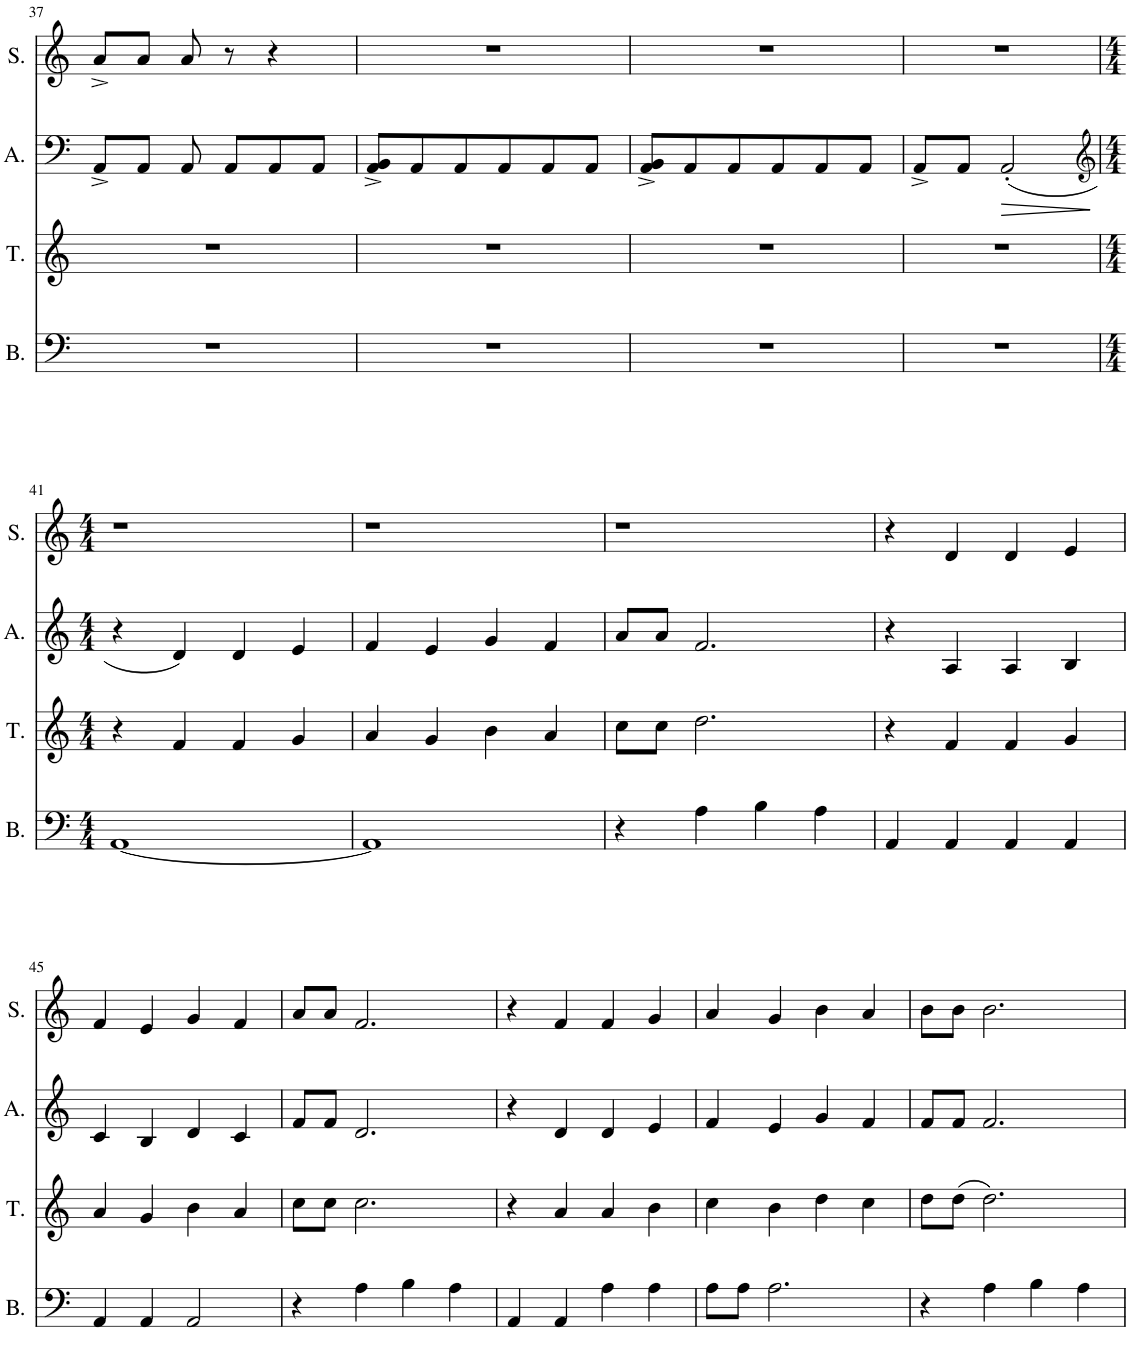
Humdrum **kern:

**kern	**kern	**kern	**dynam	**kern
*part4	*part3	*part2	*part2	*part1
*staff4	*staff3	*staff2	*staff2	*staff1
*I"Basse	*I"Ténor	*I"Alto	*	*I"Soprano
*I'B.	*I'T.	*I'A.	*	*I'S.
!!LO:PB:g=z
*clefF4	*clefG2	*clefF4	*	*clefG2
*k[]	*k[]	*k[]	*	*k[]
*M3/4	*M3/4	*M3/4	*	*M3/4
=37	=37	=37	=37	=37
2.r	2.r	8AA^/L	.	8a^/L
.	.	8AA/J	.	8a/J
.	.	8AA/	.	8a/
.	.	8AA/L	.	8r
.	.	8AA/	.	4r
.	.	8AA/J	.	.
=38	=38	=38	=38	=38
2.r	2.r	8AA/^ 8BB/^L	.	2.r
.	.	8AA/	.	.
.	.	8AA/	.	.
.	.	8AA/	.	.
.	.	8AA/	.	.
.	.	8AA/J	.	.
=39	=39	=39	=39	=39
2.r	2.r	8AA/^ 8BB/^L	.	2.r
.	.	8AA/	.	.
.	.	8AA/	.	.
.	.	8AA/	.	.
.	.	8AA/	.	.
.	.	8AA/J	.	.
=40	=40	=40	=40	=40
2.r	2.r	8AA^/L	.	2.r
.	.	8AA/J	.	.
!	!	!	!LO:HP:b	!
.	.	(2AA'/	>	.
.	.	.	]	.
!!LO:LB:g=z
=41	=41	=41	=41	=41
*	*	*clefG2	*	*
*M4/4	*M4/4	*M4/4	*	*M4/4
[1AA	4r	4r	.	1r
.	4f/	4d/)	.	.
.	4f/	4d/	.	.
.	4g/	4e/	.	.
=42	=42	=42	=42	=42
1AA]	4a/	4f/	.	1r
.	4g/	4e/	.	.
.	4b\	4g/	.	.
.	4a/	4f/	.	.
=43	=43	=43	=43	=43
4r	8cc\L	8a/L	.	1r
.	8cc\J	8a/J	.	.
4A\	2.dd\	2.f/	.	.
4B\	.	.	.	.
4A\	.	.	.	.
=44	=44	=44	=44	=44
4AA/	4r	4r	.	4r
4AA/	4f/	4A/	.	4d/
4AA/	4f/	4A/	.	4d/
4AA/	4g/	4B/	.	4e/
!!LO:LB:g=z
=45	=45	=45	=45	=45
4AA/	4a/	4c/	.	4f/
4AA/	4g/	4B/	.	4e/
2AA/	4b\	4d/	.	4g/
.	4a/	4c/	.	4f/
=46	=46	=46	=46	=46
4r	8cc\L	8f/L	.	8a/L
.	8cc\J	8f/J	.	8a/J
4A\	2.cc\	2.d/	.	2.f/
4B\	.	.	.	.
4A\	.	.	.	.
=47	=47	=47	=47	=47
4AA/	4r	4r	.	4r
4AA/	4a/	4d/	.	4f/
4A\	4a/	4d/	.	4f/
4A\	4b\	4e/	.	4g/
=48	=48	=48	=48	=48
8A\L	4cc\	4f/	.	4a/
8A\J	.	.	.	.
2.A\	4b\	4e/	.	4g/
.	4dd\	4g/	.	4b\
.	4cc\	4f/	.	4a/
=49	=49	=49	=49	=49
4r	8dd\L	8f/L	.	8b\L
.	(8dd\J	8f/J	.	8b\J
4A\	2.dd\)	2.f/	.	2.b\
4B\	.	.	.	.
4A\	.	.	.	.
=	=	=	=	=
*-	*-	*-	*-	*-
